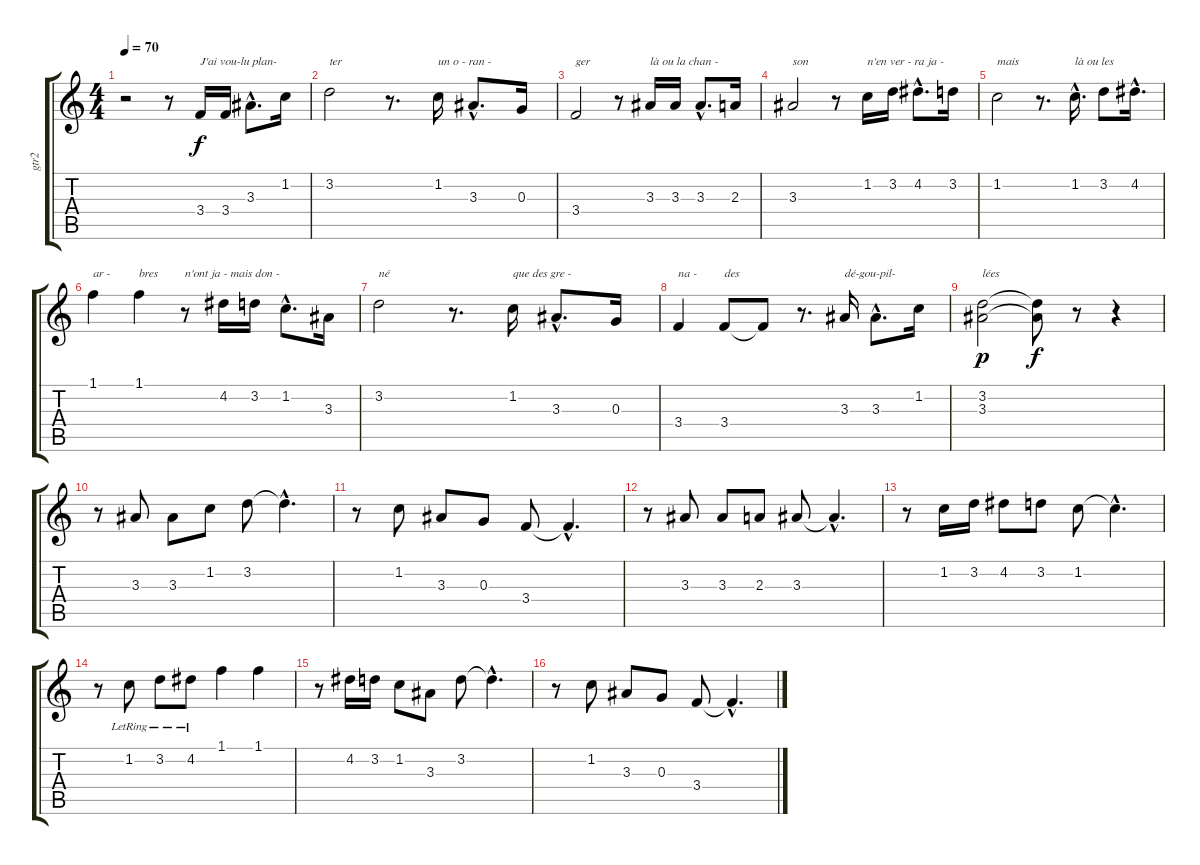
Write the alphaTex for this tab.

\track ("gtr2" "gtr2") {instrument acousticguitarsteel}
\staff {score tabs}
\tuning (E4 B3 G3 D3 A2 E2) {hide}
\ts (4 4)
\tempo 70
\clef g2
\ks c
r.2{dy f instrument acousticguitarsteel} r.8 3.4.16{txt "J'ai vou-lu plan-"} 3.4.16 3.3{hac}.8{d} 1.2.16 |
3.2.2{txt "ter"} r.8{d} 1.2.16{txt "un o - ran -"} 3.3{hac}.8{d} 0.3.16 |
3.4.2{txt "ger"} r.8 3.3.16{txt "là ou la chan -"} 3.3.16 3.3{hac}.8{d} 2.3.16 |
3.3.2{txt "son"} r.8 1.2.16{txt "n'en ver - ra ja -"} 3.2.16 4.2{hac}.8{d} 3.2.16 |
1.2.2{txt "mais"} r.8{d} 1.2{hac}.16{d txt "là ou les"} 3.2.8 4.2{hac}.16{d} |
1.1.4{txt "ar -"} 1.1.4{txt "bres"} r.8{txt "n'ont ja - mais don -"} 4.2.16 3.2.16 1.2{hac}.8{d} 3.3.16 |
3.2.2{txt "né"} r.8{d} 1.2.16{txt "que des gre -"} 3.3{hac}.8{d} 0.3.16 |
3.4.4{txt "na -"} 3.4.8{txt "des"} 3.4{t}.8 r.8{d} 3.3.16{txt "dé-gou-pil-"} 3.3{hac}.8{d} 1.2.16 |
(3.2 3.3).2{txt "lées" dy p} (3.2{t} 3.3{t}).8{dy f} r.8 r.4 |
r.8 3.3.8 3.3.8 1.2.8 3.2.8 3.2{hac t}.4{d} |
r.8 1.2.8 3.3.8 0.3.8 3.4.8 3.4{hac t}.4{d} |
r.8 3.3.8 3.3.8 2.3.8 3.3.8 3.3{hac t}.4{d} |
r.8 1.2.16 3.2.16 4.2.8 3.2.8 1.2.8 1.2{hac t}.4{d} |
r.8 1.2{lr}.8 3.2{lr}.8 4.2{lr}.8 1.1.4 1.1.4 |
r.8 4.2.16 3.2.16 1.2.8 3.3.8 3.2.8 3.2{hac t}.4{d} |
r.8 1.2.8 3.3.8 0.3.8 3.4.8 3.4{hac t}.4{d}
